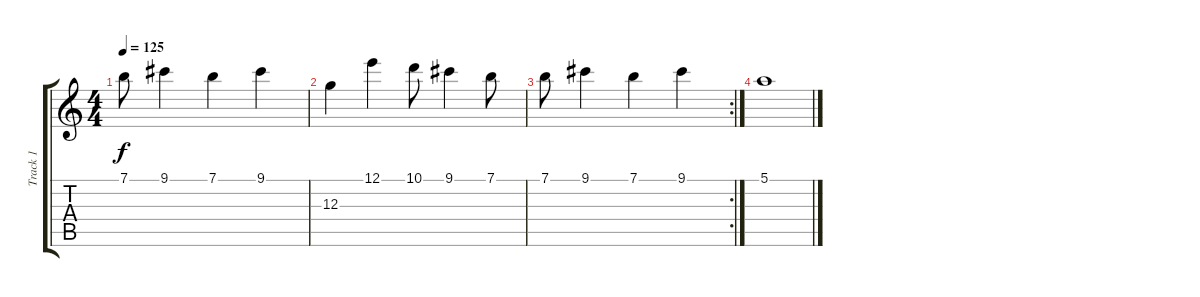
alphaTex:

\track ("Track 1" "Track 1") {instrument distortionguitar}
\staff {score tabs}
\tuning (E4 B3 G3 D3 A2 E2) {hide}
\ts (4 4)
\tempo 125
\clef g2
\ks c
7.1.8{dy f} 9.1.4 7.1.4 9.1.4 |
12.3.4 12.1.4 10.1.8 9.1.4 7.1.8 |
\rc 2
7.1.8 9.1.4 7.1.4 9.1.4 |
5.1.1
